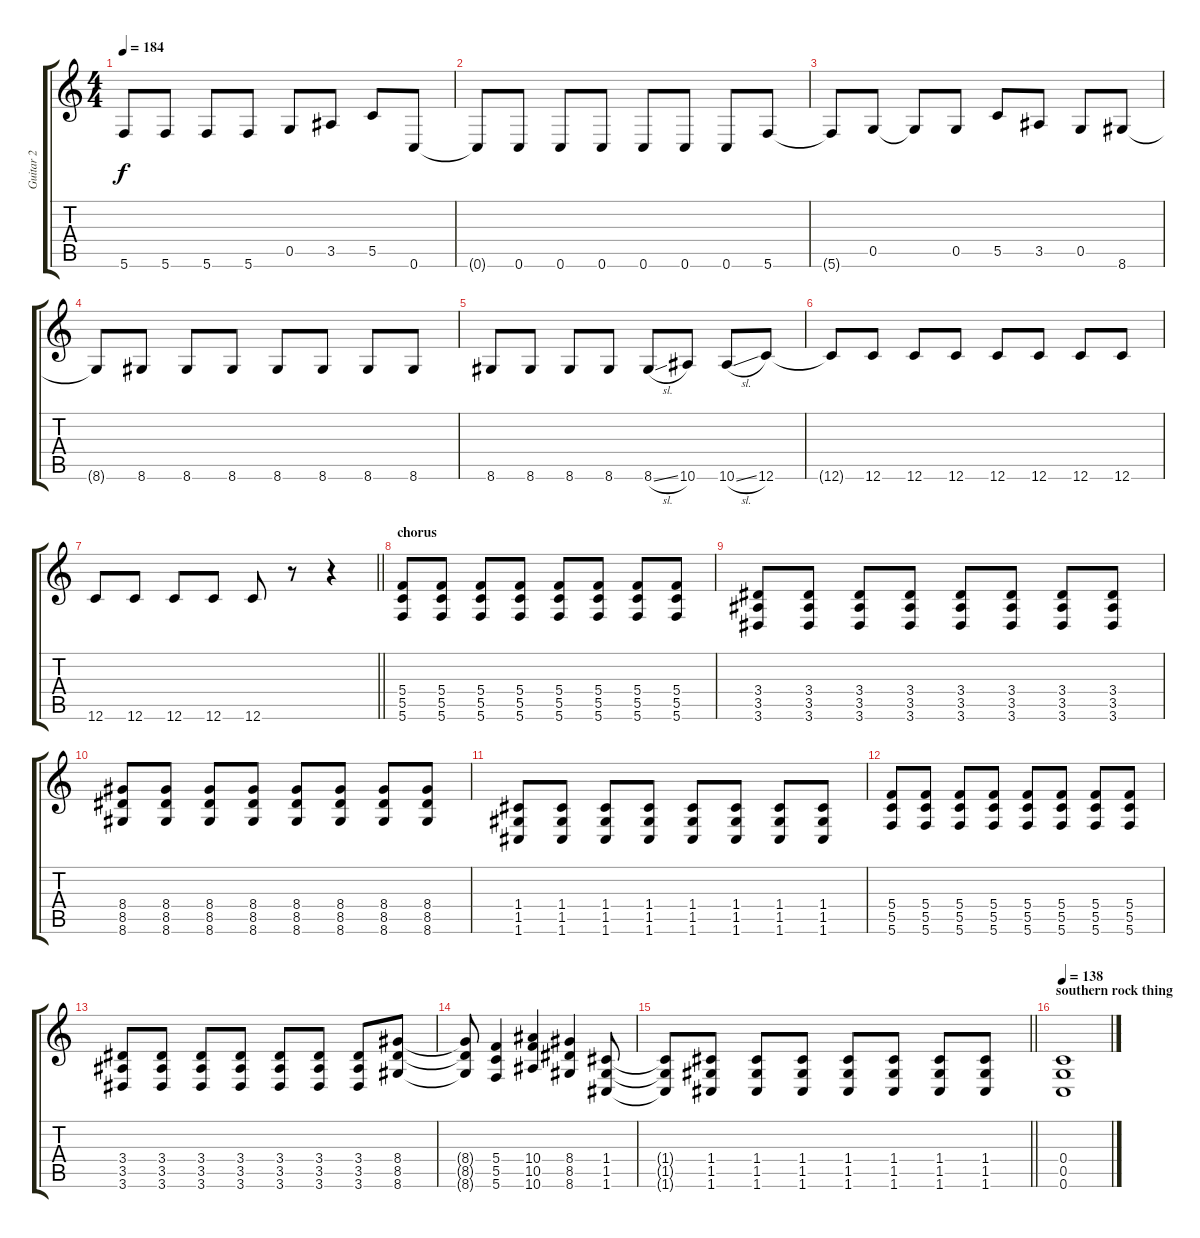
\track ("Guitar 2" "Guitar 2") {instrument overdrivenguitar}
\staff {score tabs}
\tuning (D4 A3 F3 C3 G2 C2) {hide}
\ts (4 4)
\tempo 184
\clef g2
\ks c
5.6.8{dy f} 5.6.8 5.6.8 5.6.8 0.5.8 3.5.8 5.5.8 0.6.8 |
0.6{t}.8 0.6.8 0.6.8 0.6.8 0.6.8 0.6.8 0.6.8 5.6.8 |
5.6{t}.8 0.5.8 0.5{t}.8 0.5.8 5.5.8 3.5.8 0.5.8 8.6.8 |
8.6{t}.8 8.6.8 8.6.8 8.6.8 8.6.8 8.6.8 8.6.8 8.6.8 |
8.6.8 8.6.8 8.6.8 8.6.8 8.6{sl}.8 10.6.8 10.6{sl}.8 12.6.8 |
12.6{t}.8 12.6.8 12.6.8 12.6.8 12.6.8 12.6.8 12.6.8 12.6.8 |
\barLineRight lightlight
12.6.8 12.6.8 12.6.8 12.6.8 12.6.8 r.8 r.4 |
\section ("" "chorus")
(5.4 5.5 5.6).8 (5.4 5.5 5.6).8 (5.4 5.5 5.6).8 (5.4 5.5 5.6).8 (5.4 5.5 5.6).8 (5.4 5.5 5.6).8 (5.4 5.5 5.6).8 (5.4 5.5 5.6).8 |
(3.4 3.5 3.6).8 (3.4 3.5 3.6).8 (3.4 3.5 3.6).8 (3.4 3.5 3.6).8 (3.4 3.5 3.6).8 (3.4 3.5 3.6).8 (3.4 3.5 3.6).8 (3.4 3.5 3.6).8 |
(8.4 8.5 8.6).8 (8.4 8.5 8.6).8 (8.4 8.5 8.6).8 (8.4 8.5 8.6).8 (8.4 8.5 8.6).8 (8.4 8.5 8.6).8 (8.4 8.5 8.6).8 (8.4 8.5 8.6).8 |
(1.4 1.5 1.6).8 (1.4 1.5 1.6).8 (1.4 1.5 1.6).8 (1.4 1.5 1.6).8 (1.4 1.5 1.6).8 (1.4 1.5 1.6).8 (1.4 1.5 1.6).8 (1.4 1.5 1.6).8 |
(5.4 5.5 5.6).8 (5.4 5.5 5.6).8 (5.4 5.5 5.6).8 (5.4 5.5 5.6).8 (5.4 5.5 5.6).8 (5.4 5.5 5.6).8 (5.4 5.5 5.6).8 (5.4 5.5 5.6).8 |
(3.4 3.5 3.6).8 (3.4 3.5 3.6).8 (3.4 3.5 3.6).8 (3.4 3.5 3.6).8 (3.4 3.5 3.6).8 (3.4 3.5 3.6).8 (3.4 3.5 3.6).8 (8.4 8.5 8.6).8 |
(8.4{t} 8.5{t} 8.6{t}).8 (5.4 5.5 5.6).4 (10.4 10.5 10.6).4 (8.4 8.5 8.6).4 (1.4 1.5 1.6).8 |
\barLineRight lightlight
(1.4{t} 1.5{t} 1.6{t}).8 (1.4 1.5 1.6).8 (1.4 1.5 1.6).8 (1.4 1.5 1.6).8 (1.4 1.5 1.6).8 (1.4 1.5 1.6).8 (1.4 1.5 1.6).8 (1.4 1.5 1.6).8 |
\section ("" "southern rock thing")
\tempo 138
(0.4 0.5 0.6).1
